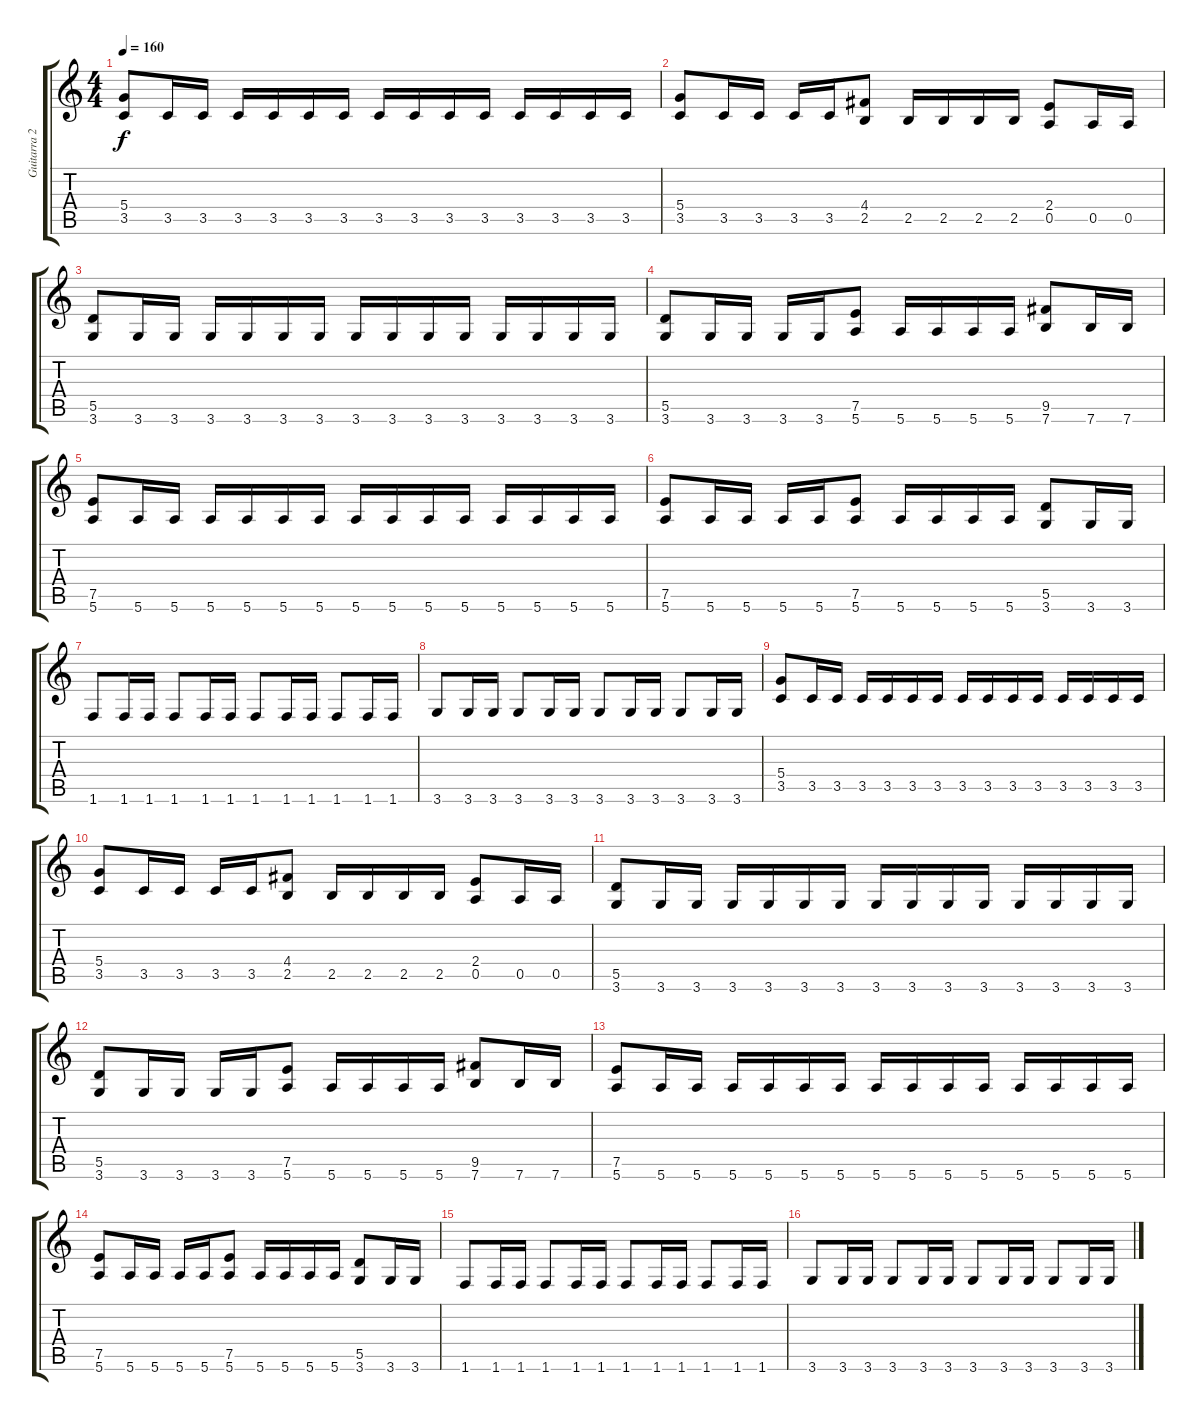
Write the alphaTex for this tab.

\track ("Guitarra 2" "Guitarra 2") {instrument distortionguitar}
\staff {score tabs}
\tuning (E4 B3 G3 D3 A2 E2) {hide}
\ts (4 4)
\tempo 160
\clef g2
\ks c
(5.4 3.5).8{dy f} 3.5.16 3.5.16 3.5.16 3.5.16 3.5.16 3.5.16 3.5.16 3.5.16 3.5.16 3.5.16 3.5.16 3.5.16 3.5.16 3.5.16 |
(5.4 3.5).8 3.5.16 3.5.16 3.5.16 3.5.16 (4.4 2.5).8 2.5.16 2.5.16 2.5.16 2.5.16 (2.4 0.5).8 0.5.16 0.5.16 |
(5.5 3.6).8 3.6.16 3.6.16 3.6.16 3.6.16 3.6.16 3.6.16 3.6.16 3.6.16 3.6.16 3.6.16 3.6.16 3.6.16 3.6.16 3.6.16 |
(5.5 3.6).8 3.6.16 3.6.16 3.6.16 3.6.16 (7.5 5.6).8 5.6.16 5.6.16 5.6.16 5.6.16 (9.5 7.6).8 7.6.16 7.6.16 |
(7.5 5.6).8 5.6.16 5.6.16 5.6.16 5.6.16 5.6.16 5.6.16 5.6.16 5.6.16 5.6.16 5.6.16 5.6.16 5.6.16 5.6.16 5.6.16 |
(7.5 5.6).8 5.6.16 5.6.16 5.6.16 5.6.16 (7.5 5.6).8 5.6.16 5.6.16 5.6.16 5.6.16 (5.5 3.6).8 3.6.16 3.6.16 |
1.6.8 1.6.16 1.6.16 1.6.8 1.6.16 1.6.16 1.6.8 1.6.16 1.6.16 1.6.8 1.6.16 1.6.16 |
3.6.8 3.6.16 3.6.16 3.6.8 3.6.16 3.6.16 3.6.8 3.6.16 3.6.16 3.6.8 3.6.16 3.6.16 |
(5.4 3.5).8 3.5.16 3.5.16 3.5.16 3.5.16 3.5.16 3.5.16 3.5.16 3.5.16 3.5.16 3.5.16 3.5.16 3.5.16 3.5.16 3.5.16 |
(5.4 3.5).8 3.5.16 3.5.16 3.5.16 3.5.16 (4.4 2.5).8 2.5.16 2.5.16 2.5.16 2.5.16 (2.4 0.5).8 0.5.16 0.5.16 |
(5.5 3.6).8 3.6.16 3.6.16 3.6.16 3.6.16 3.6.16 3.6.16 3.6.16 3.6.16 3.6.16 3.6.16 3.6.16 3.6.16 3.6.16 3.6.16 |
(5.5 3.6).8 3.6.16 3.6.16 3.6.16 3.6.16 (7.5 5.6).8 5.6.16 5.6.16 5.6.16 5.6.16 (9.5 7.6).8 7.6.16 7.6.16 |
(7.5 5.6).8 5.6.16 5.6.16 5.6.16 5.6.16 5.6.16 5.6.16 5.6.16 5.6.16 5.6.16 5.6.16 5.6.16 5.6.16 5.6.16 5.6.16 |
(7.5 5.6).8 5.6.16 5.6.16 5.6.16 5.6.16 (7.5 5.6).8 5.6.16 5.6.16 5.6.16 5.6.16 (5.5 3.6).8 3.6.16 3.6.16 |
1.6.8 1.6.16 1.6.16 1.6.8 1.6.16 1.6.16 1.6.8 1.6.16 1.6.16 1.6.8 1.6.16 1.6.16 |
3.6.8 3.6.16 3.6.16 3.6.8 3.6.16 3.6.16 3.6.8 3.6.16 3.6.16 3.6.8 3.6.16 3.6.16
